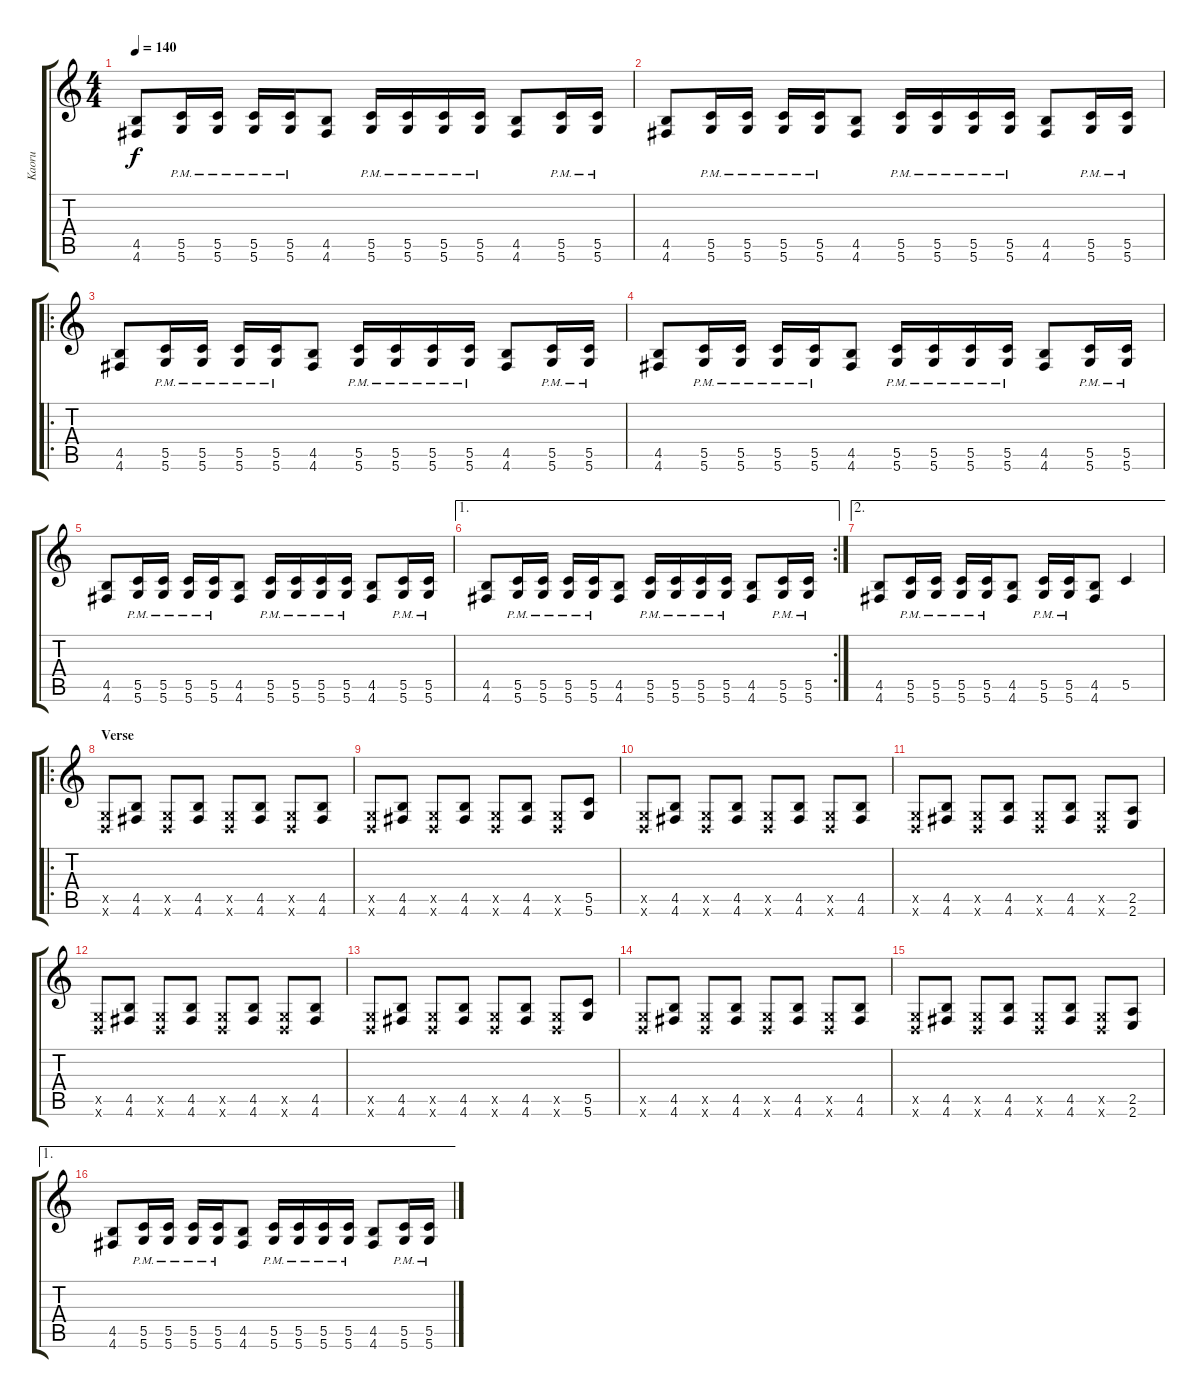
\track ("Kaoru" "Kaoru") {instrument distortionguitar}
\staff {score tabs}
\tuning (D4 A3 F3 C3 G2 D2) {hide}
\ts (4 4)
\tempo 140
\clef g2
\ks c
(4.5 4.6).8{dy f instrument distortionguitar} (5.5{pm} 5.6{pm}).16 (5.5{pm} 5.6{pm}).16 (5.5{pm} 5.6{pm}).16 (5.5{pm} 5.6{pm}).16 (4.5 4.6).8 (5.5{pm} 5.6{pm}).16 (5.5{pm} 5.6{pm}).16 (5.5{pm} 5.6{pm}).16 (5.5{pm} 5.6{pm}).16 (4.5 4.6).8 (5.5{pm} 5.6{pm}).16 (5.5{pm} 5.6{pm}).16 |
(4.5 4.6).8 (5.5{pm} 5.6{pm}).16 (5.5{pm} 5.6{pm}).16 (5.5{pm} 5.6{pm}).16 (5.5{pm} 5.6{pm}).16 (4.5 4.6).8 (5.5{pm} 5.6{pm}).16 (5.5{pm} 5.6{pm}).16 (5.5{pm} 5.6{pm}).16 (5.5{pm} 5.6{pm}).16 (4.5 4.6).8 (5.5{pm} 5.6{pm}).16 (5.5{pm} 5.6{pm}).16 |
\ro
(4.5 4.6).8 (5.5{pm} 5.6{pm}).16 (5.5{pm} 5.6{pm}).16 (5.5{pm} 5.6{pm}).16 (5.5{pm} 5.6{pm}).16 (4.5 4.6).8 (5.5{pm} 5.6{pm}).16 (5.5{pm} 5.6{pm}).16 (5.5{pm} 5.6{pm}).16 (5.5{pm} 5.6{pm}).16 (4.5 4.6).8 (5.5{pm} 5.6{pm}).16 (5.5{pm} 5.6{pm}).16 |
(4.5 4.6).8 (5.5{pm} 5.6{pm}).16 (5.5{pm} 5.6{pm}).16 (5.5{pm} 5.6{pm}).16 (5.5{pm} 5.6{pm}).16 (4.5 4.6).8 (5.5{pm} 5.6{pm}).16 (5.5{pm} 5.6{pm}).16 (5.5{pm} 5.6{pm}).16 (5.5{pm} 5.6{pm}).16 (4.5 4.6).8 (5.5{pm} 5.6{pm}).16 (5.5{pm} 5.6{pm}).16 |
(4.5 4.6).8 (5.5{pm} 5.6{pm}).16 (5.5{pm} 5.6{pm}).16 (5.5{pm} 5.6{pm}).16 (5.5{pm} 5.6{pm}).16 (4.5 4.6).8 (5.5{pm} 5.6{pm}).16 (5.5{pm} 5.6{pm}).16 (5.5{pm} 5.6{pm}).16 (5.5{pm} 5.6{pm}).16 (4.5 4.6).8 (5.5{pm} 5.6{pm}).16 (5.5{pm} 5.6{pm}).16 |
\ae 1
\rc 2
(4.5 4.6).8 (5.5{pm} 5.6{pm}).16 (5.5{pm} 5.6{pm}).16 (5.5{pm} 5.6{pm}).16 (5.5{pm} 5.6{pm}).16 (4.5 4.6).8 (5.5{pm} 5.6{pm}).16 (5.5{pm} 5.6{pm}).16 (5.5{pm} 5.6{pm}).16 (5.5{pm} 5.6{pm}).16 (4.5 4.6).8 (5.5{pm} 5.6{pm}).16 (5.5{pm} 5.6{pm}).16 |
\ae 2
(4.5 4.6).8 (5.5{pm} 5.6{pm}).16 (5.5{pm} 5.6{pm}).16 (5.5{pm} 5.6{pm}).16 (5.5{pm} 5.6{pm}).16 (4.5 4.6).8 (5.5{pm} 5.6{pm}).16 (5.5{pm} 5.6{pm}).16 (4.5 4.6).8 5.5.4 |
\ro
\section ("" "Verse")
(0.5{x} 0.6{x}).8 (4.5 4.6).8 (0.5{x} 0.6{x}).8 (4.5 4.6).8 (0.5{x} 0.6{x}).8 (4.5 4.6).8 (0.5{x} 0.6{x}).8 (4.5 4.6).8 |
(0.5{x} 0.6{x}).8 (4.5 4.6).8 (0.5{x} 0.6{x}).8 (4.5 4.6).8 (0.5{x} 0.6{x}).8 (4.5 4.6).8 (0.5{x} 0.6{x}).8 (5.5 5.6).8 |
(0.5{x} 0.6{x}).8 (4.5 4.6).8 (0.5{x} 0.6{x}).8 (4.5 4.6).8 (0.5{x} 0.6{x}).8 (4.5 4.6).8 (0.5{x} 0.6{x}).8 (4.5 4.6).8 |
(0.5{x} 0.6{x}).8 (4.5 4.6).8 (0.5{x} 0.6{x}).8 (4.5 4.6).8 (0.5{x} 0.6{x}).8 (4.5 4.6).8 (0.5{x} 0.6{x}).8 (2.5 2.6).8 |
(0.5{x} 0.6{x}).8 (4.5 4.6).8 (0.5{x} 0.6{x}).8 (4.5 4.6).8 (0.5{x} 0.6{x}).8 (4.5 4.6).8 (0.5{x} 0.6{x}).8 (4.5 4.6).8 |
(0.5{x} 0.6{x}).8 (4.5 4.6).8 (0.5{x} 0.6{x}).8 (4.5 4.6).8 (0.5{x} 0.6{x}).8 (4.5 4.6).8 (0.5{x} 0.6{x}).8 (5.5 5.6).8 |
(0.5{x} 0.6{x}).8 (4.5 4.6).8 (0.5{x} 0.6{x}).8 (4.5 4.6).8 (0.5{x} 0.6{x}).8 (4.5 4.6).8 (0.5{x} 0.6{x}).8 (4.5 4.6).8 |
(0.5{x} 0.6{x}).8 (4.5 4.6).8 (0.5{x} 0.6{x}).8 (4.5 4.6).8 (0.5{x} 0.6{x}).8 (4.5 4.6).8 (0.5{x} 0.6{x}).8 (2.5 2.6).8 |
\ae 1
(4.5 4.6).8 (5.5{pm} 5.6{pm}).16 (5.5{pm} 5.6{pm}).16 (5.5{pm} 5.6{pm}).16 (5.5{pm} 5.6{pm}).16 (4.5 4.6).8 (5.5{pm} 5.6{pm}).16 (5.5{pm} 5.6{pm}).16 (5.5{pm} 5.6{pm}).16 (5.5{pm} 5.6{pm}).16 (4.5 4.6).8 (5.5{pm} 5.6{pm}).16 (5.5{pm} 5.6{pm}).16
